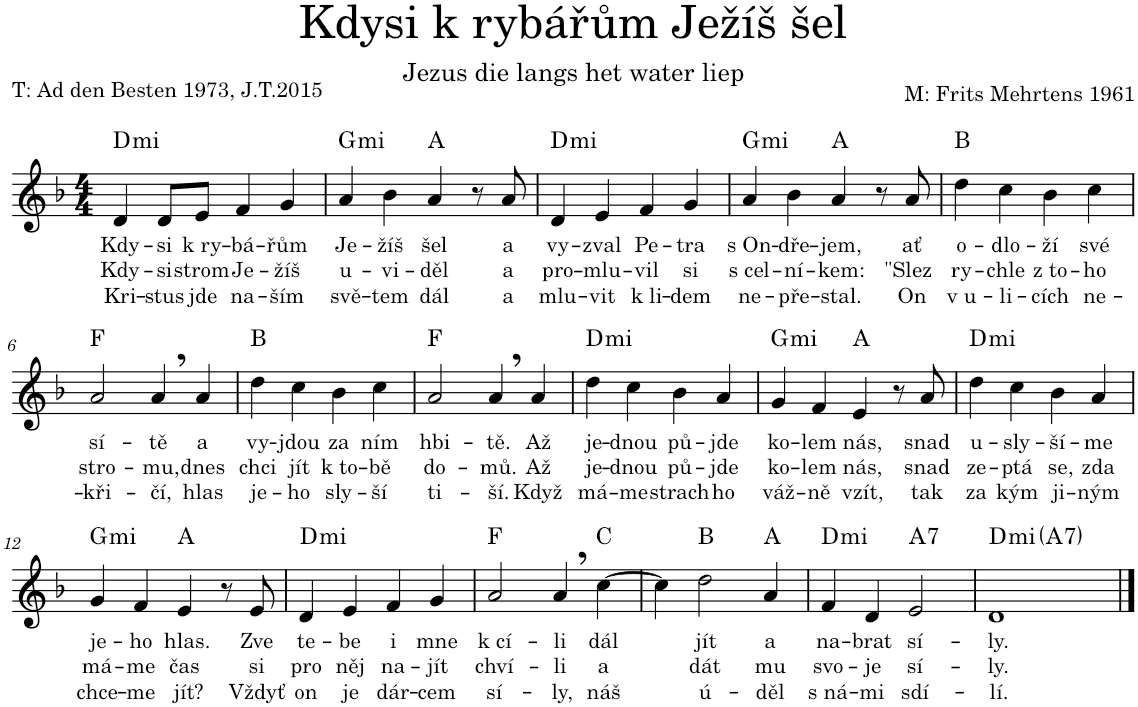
**kern	**text	**text	**text	**harte
*part1	*part1	*part1	*part1	*part1
*staff1	*staff1	*staff1	*staff1	*
*I"Hlas	*	*	*	*
*I'Hl.	*	*	*	*
*clefG2	*	*	*	*
*k[b-]	*	*	*	*
*M4/4	*	*	*	*
=1	=1	=1	=1	=1
!	!LO:LY:b	!LO:LY:b	!LO:LY:b	!LO:H:n=1:kt=mi
!	!	!	!	!LO:H:n=2:kt=N.C.
4d/	Kdy-	Kdy-	Kri-	D:min N
!	!LO:LY:b	!LO:LY:b	!LO:LY:b	!
8d/L	-si	-si	-stus	.
!	!LO:LY:b	!LO:LY:b	!LO:LY:b	!
8e/J	k ry-	strom	jde	.
!	!LO:LY:b	!LO:LY:b	!LO:LY:b	!
4f/	-bá-	Je-	na-	.
!	!LO:LY:b	!LO:LY:b	!LO:LY:b	!
4g/	-řům	-žíš	-ším	.
=2	=2	=2	=2	=2
!	!LO:LY:b	!LO:LY:b	!LO:LY:b	!LO:H:kt=mi
4a/	Je-	u-	svě-	G:min
!	!LO:LY:b	!LO:LY:b	!LO:LY:b	!
4b-\	-žíš	-vi-	-tem	.
!	!LO:LY:b	!LO:LY:b	!LO:LY:b	!
4a/	šel	-děl	dál	A:maj
8r	.	.	.	.
!	!LO:LY:b	!LO:LY:b	!LO:LY:b	!
8a/	a	a	a	.
=3	=3	=3	=3	=3
!	!LO:LY:b	!LO:LY:b	!LO:LY:b	!LO:H:kt=mi
4d/	vy-	pro-	mlu-	D:min
!	!LO:LY:b	!LO:LY:b	!LO:LY:b	!
4e/	-zval	-mlu-	-vit	.
!	!LO:LY:b	!LO:LY:b	!LO:LY:b	!
4f/	Pe-	-vil	k li-	.
!	!LO:LY:b	!LO:LY:b	!LO:LY:b	!
4g/	-tra	si	-dem	.
=4	=4	=4	=4	=4
!	!LO:LY:b	!LO:LY:b	!LO:LY:b	!LO:H:kt=mi
4a/	s On-	s cel-	ne-	G:min
!	!LO:LY:b	!LO:LY:b	!LO:LY:b	!
4b-\	-dře-	-ní-	-pře-	.
!	!LO:LY:b	!LO:LY:b	!LO:LY:b	!
4a/	-jem,	-kem:	-stal.	A:maj
8r	.	.	.	.
!	!LO:LY:b	!LO:LY:b	!LO:LY:b	!
8a/	ať	"Slez	On	.
=5	=5	=5	=5	=5
!	!LO:LY:b	!LO:LY:b	!LO:LY:b	!
4dd\	o-	ry-	v u-	B:maj
!	!LO:LY:b	!LO:LY:b	!LO:LY:b	!
4cc\	-dlo-	-chle	-li-	.
!	!LO:LY:b	!LO:LY:b	!LO:LY:b	!
4b-\	-ží	z to-	-cích	.
!	!LO:LY:b	!LO:LY:b	!LO:LY:b	!
4cc\	své	-ho	ne-	.
!!LO:LB:g=z
=6	=6	=6	=6	=6
!	!LO:LY:b	!LO:LY:b	!LO:LY:b	!
2a/	sí-	stro-	-kři-	F:maj
!	!LO:LY:b	!LO:LY:b	!LO:LY:b	!
4a,/	-tě	-mu,	-čí,	.
!	!LO:LY:b	!LO:LY:b	!LO:LY:b	!
4a/	a	dnes	hlas	.
=7	=7	=7	=7	=7
!	!LO:LY:b	!LO:LY:b	!LO:LY:b	!
4dd\	vy-	chci	je-	B:maj
!	!LO:LY:b	!LO:LY:b	!LO:LY:b	!
4cc\	-jdou	jít	-ho	.
!	!LO:LY:b	!LO:LY:b	!LO:LY:b	!
4b-\	za	k to-	sly-	.
!	!LO:LY:b	!LO:LY:b	!LO:LY:b	!
4cc\	ním	-bě	-ší	.
=8	=8	=8	=8	=8
!	!LO:LY:b	!LO:LY:b	!LO:LY:b	!
2a/	hbi-	do-	ti-	F:maj
!	!LO:LY:b	!LO:LY:b	!LO:LY:b	!
4a,/	-tě.	-mů.	-ší.	.
!	!LO:LY:b	!LO:LY:b	!LO:LY:b	!
4a/	Až	Až	Když	.
=9	=9	=9	=9	=9
!	!LO:LY:b	!LO:LY:b	!LO:LY:b	!LO:H:kt=mi
4dd\	je-	je-	má-	D:min
!	!LO:LY:b	!LO:LY:b	!LO:LY:b	!
4cc\	-dnou	-dnou	-me	.
!	!LO:LY:b	!LO:LY:b	!LO:LY:b	!
4b-\	pů-	pů-	strach	.
!	!LO:LY:b	!LO:LY:b	!LO:LY:b	!
4a/	-jde	-jde	ho	.
=10	=10	=10	=10	=10
!	!LO:LY:b	!LO:LY:b	!LO:LY:b	!LO:H:kt=mi
4g/	ko-	ko-	váž-	G:min
!	!LO:LY:b	!LO:LY:b	!LO:LY:b	!
4f/	-lem	-lem	-ně	.
!	!LO:LY:b	!LO:LY:b	!LO:LY:b	!
4e/	nás,	nás,	vzít,	A:maj
8r	.	.	.	.
!	!LO:LY:b	!LO:LY:b	!LO:LY:b	!
8a/	snad	snad	tak	.
=11	=11	=11	=11	=11
!	!LO:LY:b	!LO:LY:b	!LO:LY:b	!LO:H:kt=mi
4dd\	u-	ze-	za	D:min
!	!LO:LY:b	!LO:LY:b	!LO:LY:b	!
4cc\	-sly-	-ptá	kým	.
!	!LO:LY:b	!LO:LY:b	!LO:LY:b	!
4b-\	-ší-	se,	ji-	.
!	!LO:LY:b	!LO:LY:b	!LO:LY:b	!
4a/	-me	zda	-ným	.
!!LO:LB:g=z
=12	=12	=12	=12	=12
!	!LO:LY:b	!LO:LY:b	!LO:LY:b	!LO:H:kt=mi
4g/	je-	má-	chce-	G:min
!	!LO:LY:b	!LO:LY:b	!LO:LY:b	!
4f/	-ho	-me	-me	.
!	!LO:LY:b	!LO:LY:b	!LO:LY:b	!
4e/	hlas.	čas	jít?	A:maj
8r	.	.	.	.
!	!LO:LY:b	!LO:LY:b	!LO:LY:b	!
8e/	Zve	si	Vždyť	.
=13	=13	=13	=13	=13
!	!LO:LY:b	!LO:LY:b	!LO:LY:b	!LO:H:kt=mi
4d/	te-	pro	on	D:min
!	!LO:LY:b	!LO:LY:b	!LO:LY:b	!
4e/	-be	něj	je	.
!	!LO:LY:b	!LO:LY:b	!LO:LY:b	!
4f/	i	na-	dár-	.
!	!LO:LY:b	!LO:LY:b	!LO:LY:b	!
4g/	mne	-jít	-cem	.
=14	=14	=14	=14	=14
!	!LO:LY:b	!LO:LY:b	!LO:LY:b	!
2a/	k cí-	chví-	sí-	F:maj
!	!LO:LY:b	!LO:LY:b	!LO:LY:b	!
4a,/	-li	-li	-ly,	.
!	!LO:LY:b	!LO:LY:b	!LO:LY:b	!
[4cc\	dál	a	náš	C:maj
=15	=15	=15	=15	=15
4cc\]	.	.	.	.
!	!LO:LY:b	!LO:LY:b	!LO:LY:b	!
2dd\	jít	dát	ú-	B:maj
!	!LO:LY:b	!LO:LY:b	!LO:LY:b	!
4a/	a	mu	-děl	A:maj
=16	=16	=16	=16	=16
!	!LO:LY:b	!LO:LY:b	!LO:LY:b	!LO:H:kt=mi
4f/	na-	svo-	s ná-	D:min
!	!LO:LY:b	!LO:LY:b	!LO:LY:b	!
4d/	-brat	-je	-mi	.
!	!LO:LY:b	!LO:LY:b	!LO:LY:b	!LO:H:kt=7
2e/	sí-	sí-	sdí-	A:7
=17	=17	=17	=17	=17
!	!LO:LY:b	!LO:LY:b	!LO:LY:b	!LO:H:kt=mi
*^	*	*	*	*
1d	4ryy	-ly.	-ly.	-lí.	D:min
!	!	!	!	!	!LO:H:kt=7
.	2.ryy	.	.	.	A:7
*v	*v	*	*	*	*
==	==	==	==	==
*-	*-	*-	*-	*-
